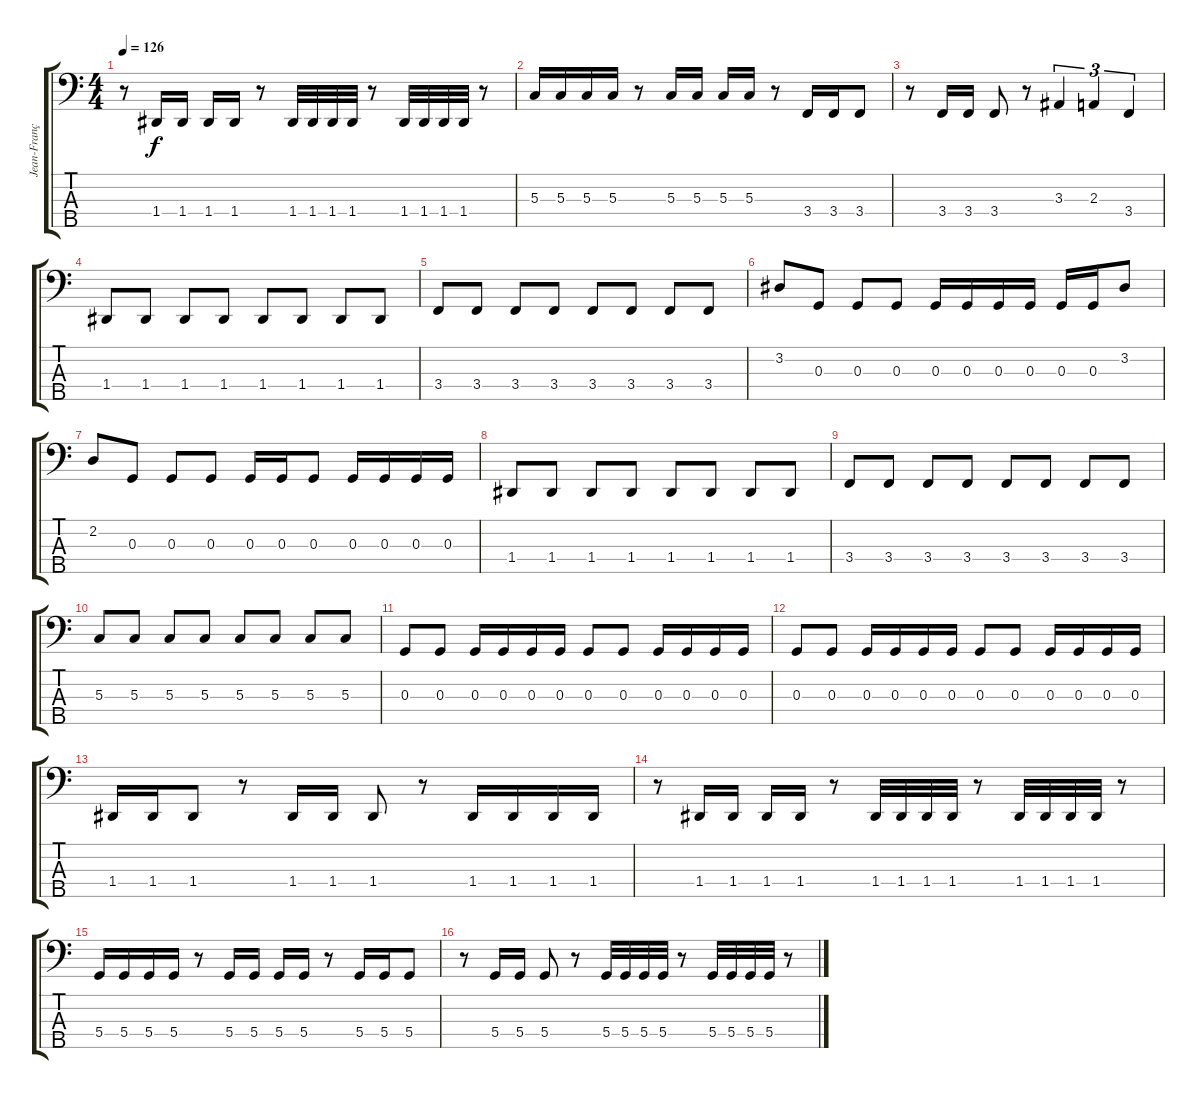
\track ("Jean-François Boudreault" "Jean-Franç") {instrument electricbasspick}
\staff {score tabs}
\tuning (F2 C2 G1 D1 B0) {hide}
\ts (4 4)
\tempo 126
\clef f4
\ks c
r.8{dy f} 1.4.16 1.4.16 1.4.16 1.4.16 r.8 1.4.32 1.4.32 1.4.32 1.4.32 r.8 1.4.32 1.4.32 1.4.32 1.4.32 r.8 |
5.3.16 5.3.16 5.3.16 5.3.16 r.8 5.3.16 5.3.16 5.3.16 5.3.16 r.8 3.4.16 3.4.16 3.4.8 |
r.8 3.4.16 3.4.16 3.4.8 r.8 3.3.4{tu (3 2)} 2.3.4{tu (3 2)} 3.4.4{tu (3 2)} |
1.4.8 1.4.8 1.4.8 1.4.8 1.4.8 1.4.8 1.4.8 1.4.8 |
3.4.8 3.4.8 3.4.8 3.4.8 3.4.8 3.4.8 3.4.8 3.4.8 |
3.2.8 0.3.8 0.3.8 0.3.8 0.3.16 0.3.16 0.3.16 0.3.16 0.3.16 0.3.16 3.2.8 |
2.2.8 0.3.8 0.3.8 0.3.8 0.3.16 0.3.16 0.3.8 0.3.16 0.3.16 0.3.16 0.3.16 |
1.4.8 1.4.8 1.4.8 1.4.8 1.4.8 1.4.8 1.4.8 1.4.8 |
3.4.8 3.4.8 3.4.8 3.4.8 3.4.8 3.4.8 3.4.8 3.4.8 |
5.3.8 5.3.8 5.3.8 5.3.8 5.3.8 5.3.8 5.3.8 5.3.8 |
0.3.8 0.3.8 0.3.16 0.3.16 0.3.16 0.3.16 0.3.8 0.3.8 0.3.16 0.3.16 0.3.16 0.3.16 |
0.3.8 0.3.8 0.3.16 0.3.16 0.3.16 0.3.16 0.3.8 0.3.8 0.3.16 0.3.16 0.3.16 0.3.16 |
1.4.16 1.4.16 1.4.8 r.8 1.4.16 1.4.16 1.4.8 r.8 1.4.16 1.4.16 1.4.16 1.4.16 |
r.8 1.4.16 1.4.16 1.4.16 1.4.16 r.8 1.4.32 1.4.32 1.4.32 1.4.32 r.8 1.4.32 1.4.32 1.4.32 1.4.32 r.8 |
5.4.16 5.4.16 5.4.16 5.4.16 r.8 5.4.16 5.4.16 5.4.16 5.4.16 r.8 5.4.16 5.4.16 5.4.8 |
r.8 5.4.16 5.4.16 5.4.8 r.8 5.4.32 5.4.32 5.4.32 5.4.32 r.8 5.4.32 5.4.32 5.4.32 5.4.32 r.8
